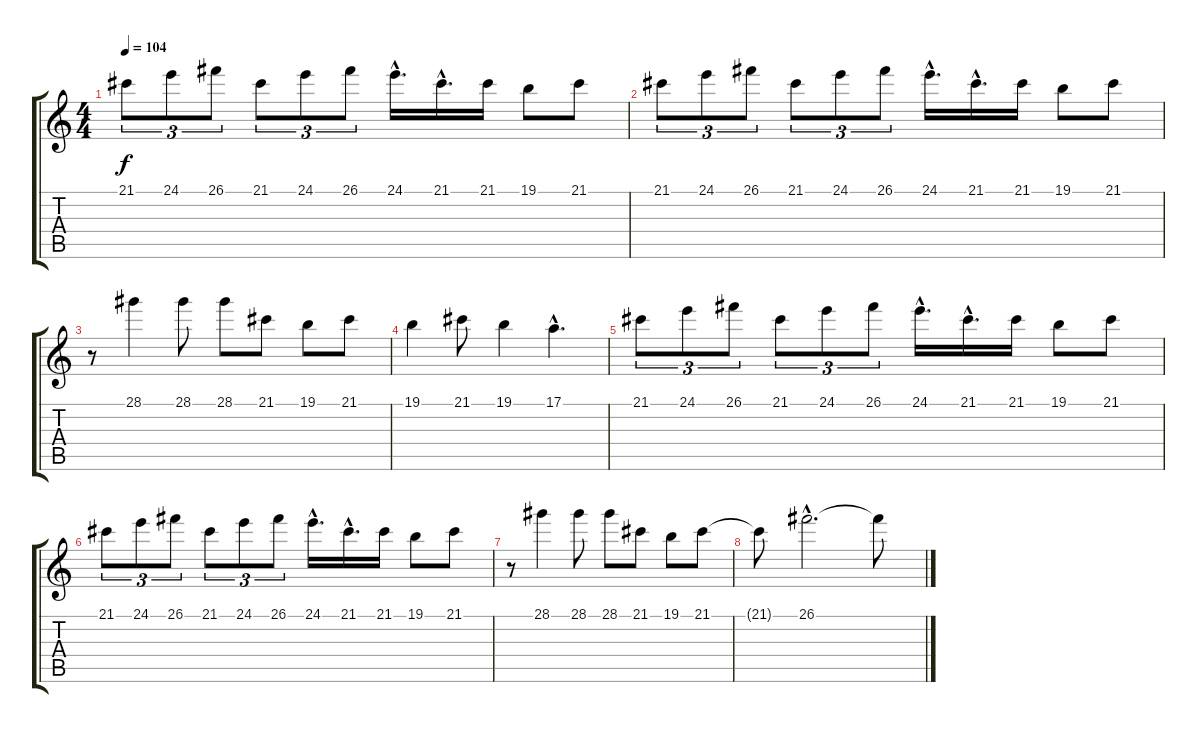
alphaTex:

\track "" {instrument lead1square}
\staff {score tabs}
\tuning (E4 B3 G3 D3 A2 E2) {hide}
\ts (4 4)
\tempo 104
\clef g2
\ks c
21.1.8{tu (3 2) dy f} 24.1.8{tu (3 2)} 26.1.8{tu (3 2)} 21.1.8{tu (3 2)} 24.1.8{tu (3 2)} 26.1.8{tu (3 2)} 24.1{hac}.16{d} 21.1{hac}.16{d} 21.1.16 19.1.8 21.1.8 |
21.1.8{tu (3 2)} 24.1.8{tu (3 2)} 26.1.8{tu (3 2)} 21.1.8{tu (3 2)} 24.1.8{tu (3 2)} 26.1.8{tu (3 2)} 24.1{hac}.16{d} 21.1{hac}.16{d} 21.1.16 19.1.8 21.1.8 |
r.8 28.1.4 28.1.8 28.1.8 21.1.8 19.1.8 21.1.8 |
19.1.4 21.1.8 19.1.4 17.1{hac}.4{d} |
21.1.8{tu (3 2)} 24.1.8{tu (3 2)} 26.1.8{tu (3 2)} 21.1.8{tu (3 2)} 24.1.8{tu (3 2)} 26.1.8{tu (3 2)} 24.1{hac}.16{d} 21.1{hac}.16{d} 21.1.16 19.1.8 21.1.8 |
21.1.8{tu (3 2)} 24.1.8{tu (3 2)} 26.1.8{tu (3 2)} 21.1.8{tu (3 2)} 24.1.8{tu (3 2)} 26.1.8{tu (3 2)} 24.1{hac}.16{d} 21.1{hac}.16{d} 21.1.16 19.1.8 21.1.8 |
r.8 28.1.4 28.1.8 28.1.8 21.1.8 19.1.8 21.1.8 |
21.1{t}.8 26.1{hac}.2{d} 26.1{t}.8
